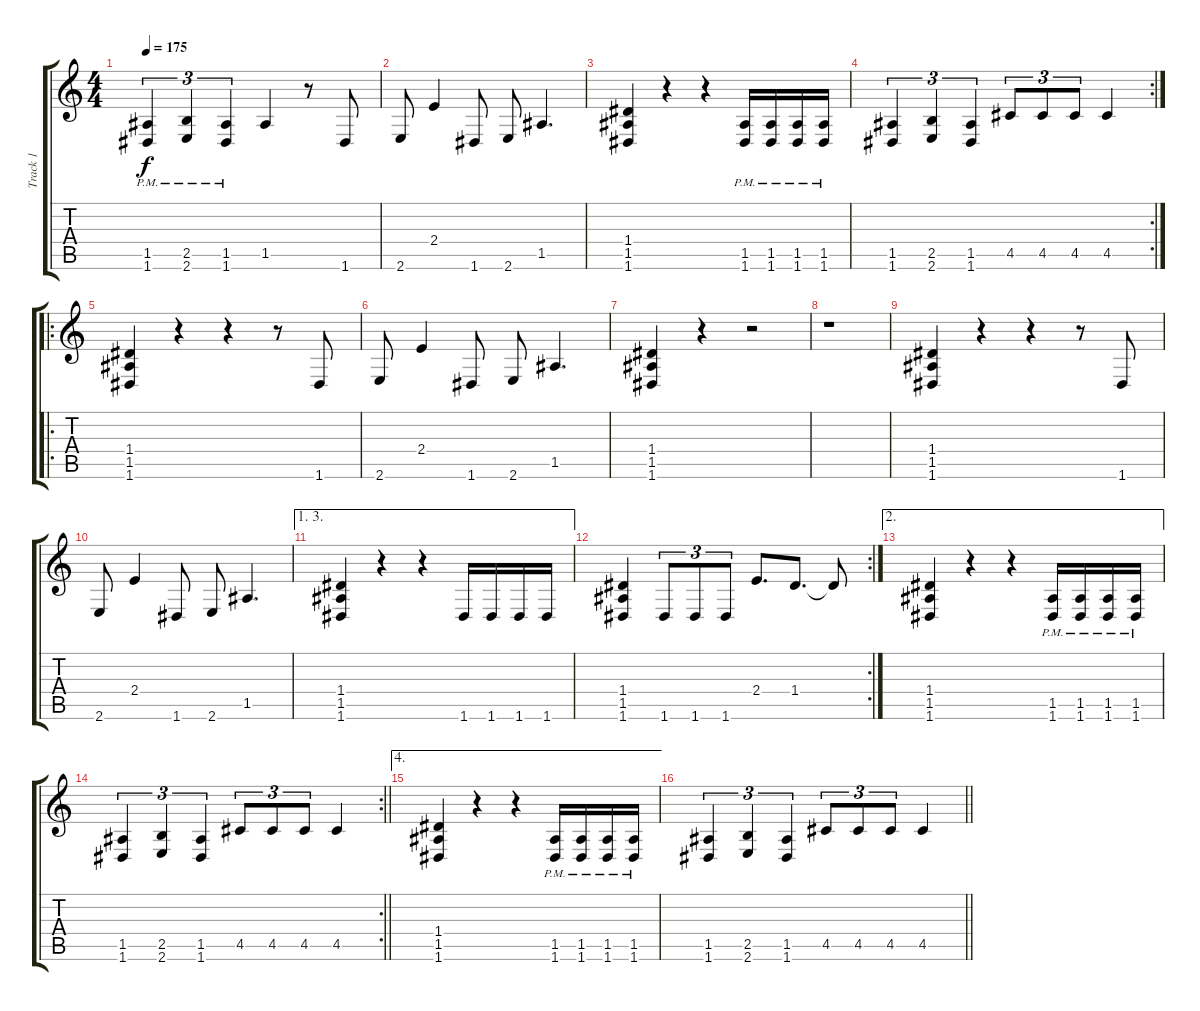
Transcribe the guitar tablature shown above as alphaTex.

\track ("Track 1" "Track 1") {instrument distortionguitar}
\staff {score tabs}
\tuning (E4 B3 G3 D3 A2 D2) {hide}
\ts (4 4)
\tempo 175
\clef g2
\ks c
(1.5{pm} 1.6).4{tu (3 2) dy f} (2.5{pm} 2.6).4{tu (3 2)} (1.5{pm} 1.6).4{tu (3 2)} 1.5.4 r.8 1.6.8 |
2.6.8 2.4.4 1.6.8 2.6.8 1.5.4{d} |
(1.4 1.5 1.6).4 r.4 r.4 (1.5{pm} 1.6).16 (1.5{pm} 1.6).16 (1.5{pm} 1.6).16 (1.5{pm} 1.6).16 |
\rc 2
(1.5 1.6).4{tu (3 2)} (2.5 2.6).4{tu (3 2)} (1.5 1.6).4{tu (3 2)} 4.5.8{tu (3 2)} 4.5.8{tu (3 2)} 4.5.8{tu (3 2)} 4.5.4 |
\ro
(1.4 1.5 1.6).4 r.4 r.4 r.8 1.6.8 |
2.6.8 2.4.4 1.6.8 2.6.8 1.5.4{d} |
(1.4 1.5 1.6).4 r.4 r.2 |
r.1 |
(1.4 1.5 1.6).4 r.4 r.4 r.8 1.6.8 |
2.6.8 2.4.4 1.6.8 2.6.8 1.5.4{d} |
\ae (1 3)
(1.4 1.5 1.6).4 r.4 r.4 1.6.16 1.6.16 1.6.16 1.6.16 |
\rc 2
(1.4 1.5 1.6).4 1.6.8{tu (3 2)} 1.6.8{tu (3 2)} 1.6.8{tu (3 2)} 2.4.8{d} 1.4.8{d} 1.4{t}.8 |
\ae 2
(1.4 1.5 1.6).4 r.4 r.4 (1.5{pm} 1.6).16 (1.5{pm} 1.6).16 (1.5{pm} 1.6).16 (1.5{pm} 1.6).16 |
\rc 2
\barLineRight lightlight
(1.5 1.6).4{tu (3 2)} (2.5 2.6).4{tu (3 2)} (1.5 1.6).4{tu (3 2)} 4.5.8{tu (3 2)} 4.5.8{tu (3 2)} 4.5.8{tu (3 2)} 4.5.4 |
\ae 4
(1.4 1.5 1.6).4 r.4 r.4 (1.5{pm} 1.6).16 (1.5{pm} 1.6).16 (1.5{pm} 1.6).16 (1.5{pm} 1.6).16 |
\barLineRight lightlight
(1.5 1.6).4{tu (3 2)} (2.5 2.6).4{tu (3 2)} (1.5 1.6).4{tu (3 2)} 4.5.8{tu (3 2)} 4.5.8{tu (3 2)} 4.5.8{tu (3 2)} 4.5.4
